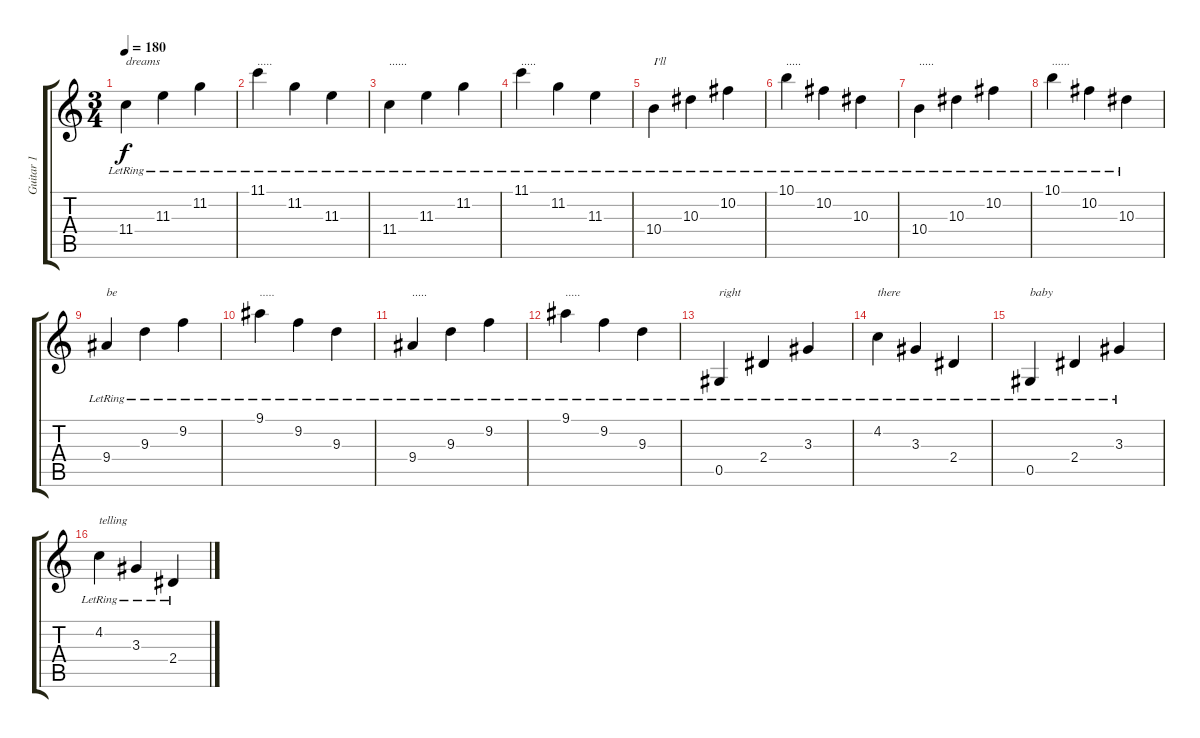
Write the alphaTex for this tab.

\track ("Guitar 1" "Guitar 1") {instrument acousticguitarsteel}
\staff {score tabs}
\tuning (Db4 Ab3 F3 Db3 Ab2 Db2) {hide}
\ts (3 4)
\tempo 180
\clef g2
\ks c
11.4{lr}.4{txt "dreams" dy f} 11.3{lr}.4 11.2{lr}.4 |
11.1{lr}.4{txt "....."} 11.2{lr}.4 11.3{lr}.4 |
11.4{lr}.4{txt "......"} 11.3{lr}.4 11.2{lr}.4 |
11.1{lr}.4{txt "....."} 11.2{lr}.4 11.3{lr}.4 |
10.4{lr}.4{txt "I'll"} 10.3{lr}.4 10.2{lr}.4 |
10.1{lr}.4{txt "....."} 10.2{lr}.4 10.3{lr}.4 |
10.4{lr}.4{txt "....."} 10.3{lr}.4 10.2{lr}.4 |
10.1{lr}.4{txt "......"} 10.2{lr}.4 10.3{lr}.4 |
9.4{lr}.4{txt "be"} 9.3{lr}.4 9.2{lr}.4 |
9.1{lr}.4{txt "....."} 9.2{lr}.4 9.3{lr}.4 |
9.4{lr}.4{txt "....."} 9.3{lr}.4 9.2{lr}.4 |
9.1{lr}.4{txt "....."} 9.2{lr}.4 9.3{lr}.4 |
0.5{lr}.4{txt "right"} 2.4{lr}.4 3.3{lr}.4 |
4.2{lr}.4{txt "there"} 3.3{lr}.4 2.4{lr}.4 |
0.5{lr}.4{txt "baby"} 2.4{lr}.4 3.3{lr}.4 |
4.2{lr}.4{txt "telling"} 3.3{lr}.4 2.4{lr}.4
